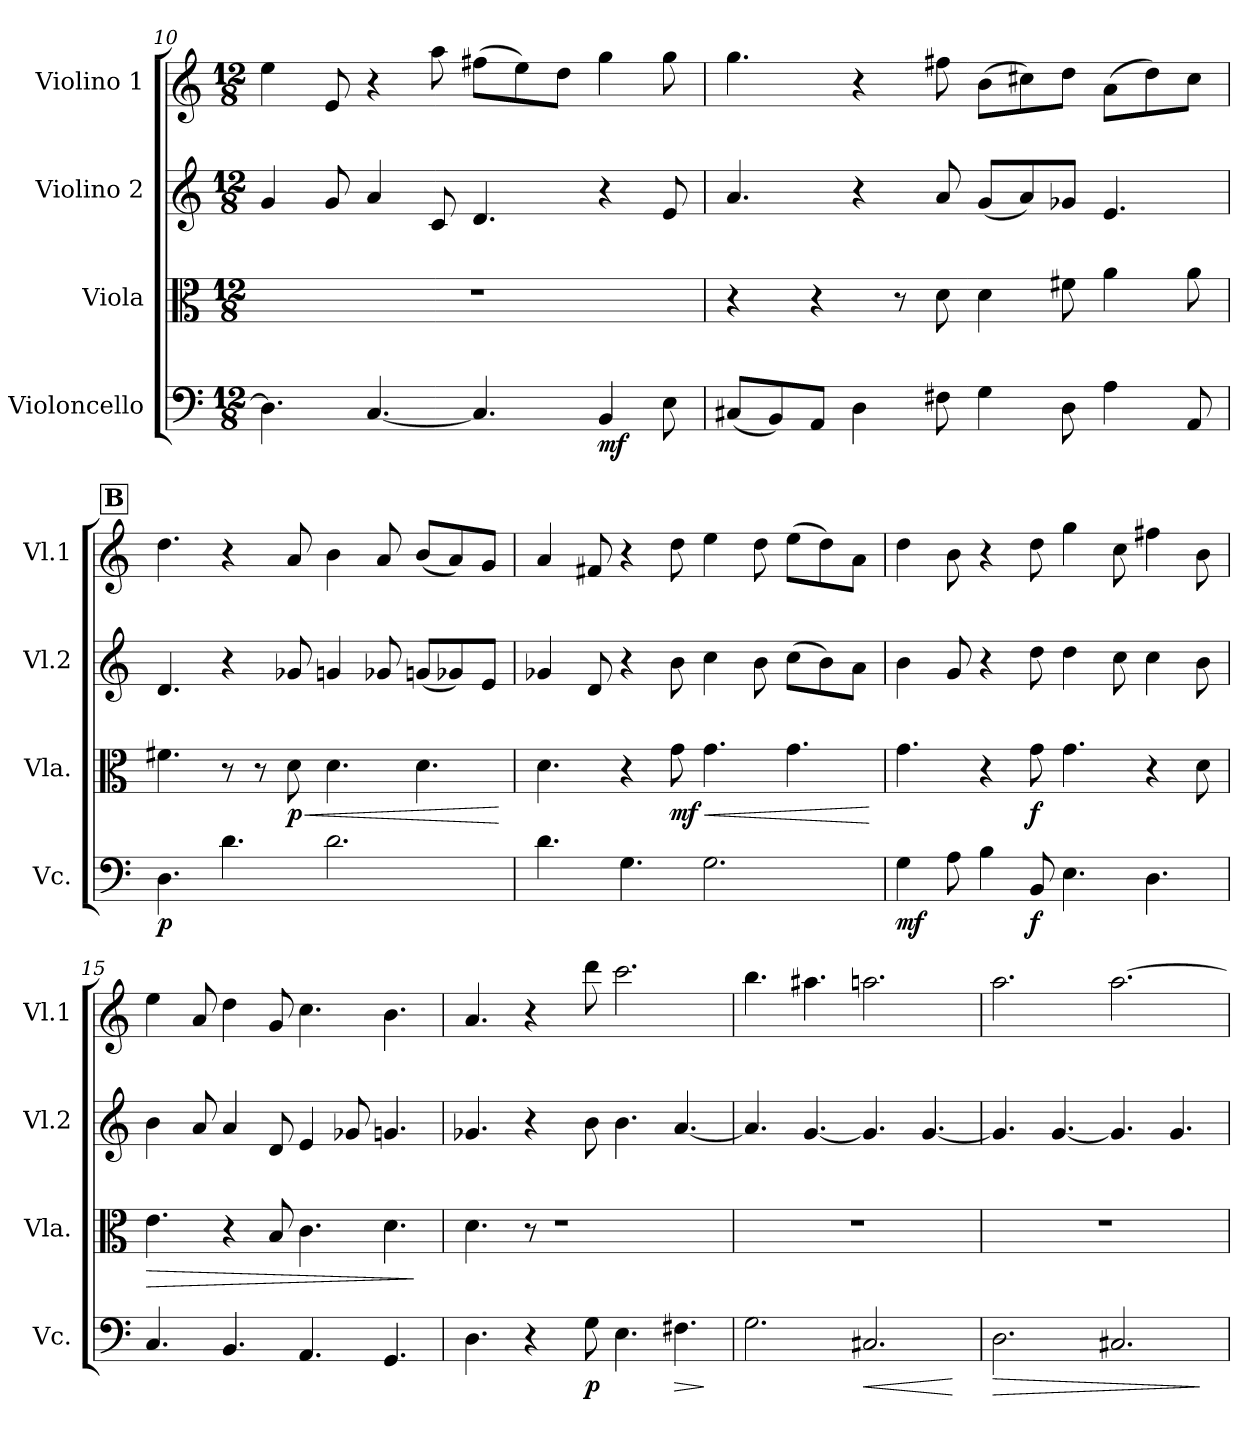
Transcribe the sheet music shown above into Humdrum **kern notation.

**kern	**dynam	**kern	**dynam	**kern	**kern
*part4	*part4	*part3	*part3	*part2	*part1
*staff4	*staff4	*staff3	*staff3	*staff2	*staff1
*I"Violoncello	*	*I"Viola	*	*I"Violino 2	*I"Violino 1
*I'Vc.	*	*I'Vla.	*	*I'Vl.2	*I'Vl.1
!!LO:PB:g=z
*clefF4	*	*clefC3	*	*clefG2	*clefG2
*k[]	*	*k[]	*	*k[]	*k[]
*M12/8	*	*M12/8	*	*M12/8	*M12/8
=10	=10	=10	=10	=10	=10
4.D\]	.	1.r	.	4g/	4ee\
.	.	.	.	8g/	8e/
[4.C/	.	.	.	4a/	4r
.	.	.	.	8c/	8aa\
4.C/]	.	.	.	4.d/	(>8ff#X\L
.	.	.	.	.	8ee\)
.	.	.	.	.	8dd\J
!	!LO:DY:b	!	!	!	!
4BB/	mf	.	.	4r	4gg\
8E\	.	.	.	8e/	8gg\
=11	=11	=11	=11	=11	=11
(<8C#X/L	.	4r	.	4.a/	4.gg\
8BB/)	.	.	.	.	.
8AA/J	.	4r	.	.	.
4D\	.	.	.	4r	4r
.	.	8r	.	.	.
8F#X\	.	8d\	.	8a/	8ff#X\
4G\	.	4d\	.	(<8g/L	(>8b\L
.	.	.	.	8a/)	8cc#X\)
8D\	.	8f#X\	.	8g-X/J	8dd\J
4A\	.	4a\	.	4.e/	(>8a\L
.	.	.	.	.	8dd\)
8AA/	.	8a\	.	.	8cc#\J
!!LO:REH:place=s1:a:B:fs=14:t=B
=12	=12	=12	=12	=12	=12
!	!LO:DY:b	!	!	!	!
4.D\	p	4.f#X\	.	4.d/	4.dd\
4.d\	.	8r	.	4r	4r
.	.	8r	.	.	.
!	!	!	!LO:HP:b	!	!
!	!	!	!LO:DY:n=1:b	!	!
.	.	8d\	< p	8g-X/	8a/
2.d\	.	4.d\	.	4gn/	4b\
.	.	.	.	8g-X/	8a/
.	.	4.d\	.	(<8gn/L	(<8b/L
.	.	.	.	8g-X/)	8a/)
.	.	.	.	8e/J	8g/J
.	.	.	[	.	.
!!LO:LB:g=z
=13	=13	=13	=13	=13	=13
4.d\	.	4.d\	.	4g-X/	4a/
.	.	.	.	8d/	8f#X/
4.G\	.	4r	.	4r	4r
!	!	!	!LO:HP:b	!	!
!	!	!	!LO:DY:n=1:b	!	!
.	.	8g\	< mf	8b\	8dd\
2.G\	.	4.g\	.	4cc\	4ee\
.	.	.	.	8b\	8dd\
.	.	4.g\	.	(>8cc\L	(>8ee\L
.	.	.	.	8b\)	8dd\)
.	.	.	.	8a\J	8a\J
.	.	.	[	.	.
=14	=14	=14	=14	=14	=14
!	!LO:DY:b	!	!	!	!
4G\	mf	4.g\	.	4b\	4dd\
8A\	.	.	.	8g/	8b\
4B\	.	4r	.	4r	4r
!	!LO:DY:b	!	!LO:DY:b	!	!
8BB/	f	8g\	f	8dd\	8dd\
4.E\	.	4.g\	.	4dd\	4gg\
.	.	.	.	8cc\	8cc\
4.D\	.	4r	.	4cc\	4ff#X\
.	.	8d\	.	8b\	8b\
=15	=15	=15	=15	=15	=15
!	!	!	!LO:HP:b	!	!
4.C/	.	4.e\	>	4b\	4ee\
.	.	.	.	8a/	8a/
4.BB/	.	4r	.	4a/	4dd\
.	.	8B/	.	8d/	8g/
4.AA/	.	4.c\	.	4e/	4.cc\
.	.	.	.	8g-X/	.
4.GG/	.	4.d\	.	4.gn/	4.b\
.	.	.	]	.	.
=16	=16	=16	=16	=16	=16
4.D\	.	4.d\	.	4.g-X/	4.a/
4r	.	8r	.	4r	4r
.	.	1r	.	.	.
!	!LO:DY:b	!	!	!	!
8G\	p	.	.	8b\	8ddd\
4.E\	.	.	.	4.b\	2.ccc\
!	!LO:HP:b	!	!	!	!
4.F#X\	>	.	.	[4.a/	.
.	]	.	.	.	.
!!LO:LB:g=z
=17	=17	=17	=17	=17	=17
2.G\	.	1.r	.	4.a/]	4.bb\
.	.	.	.	[4.g/	4.aa#X\
!	!LO:HP:b	!	!	!	!
2.C#X/	<	.	.	4.g/]	2.aan\
.	.	.	.	[4.g/	.
.	[	.	.	.	.
=18	=18	=18	=18	=18	=18
!	!LO:HP:b	!	!	!	!
2.D\	>	1.r	.	4.g/]	2.aa\
.	.	.	.	[4.g/	.
2.C#X/	.	.	.	4.g/]	[2.aa\
.	.	.	.	4.g/	.
.	]	.	.	.	.
=	=	=	=	=	=
*-	*-	*-	*-	*-	*-
